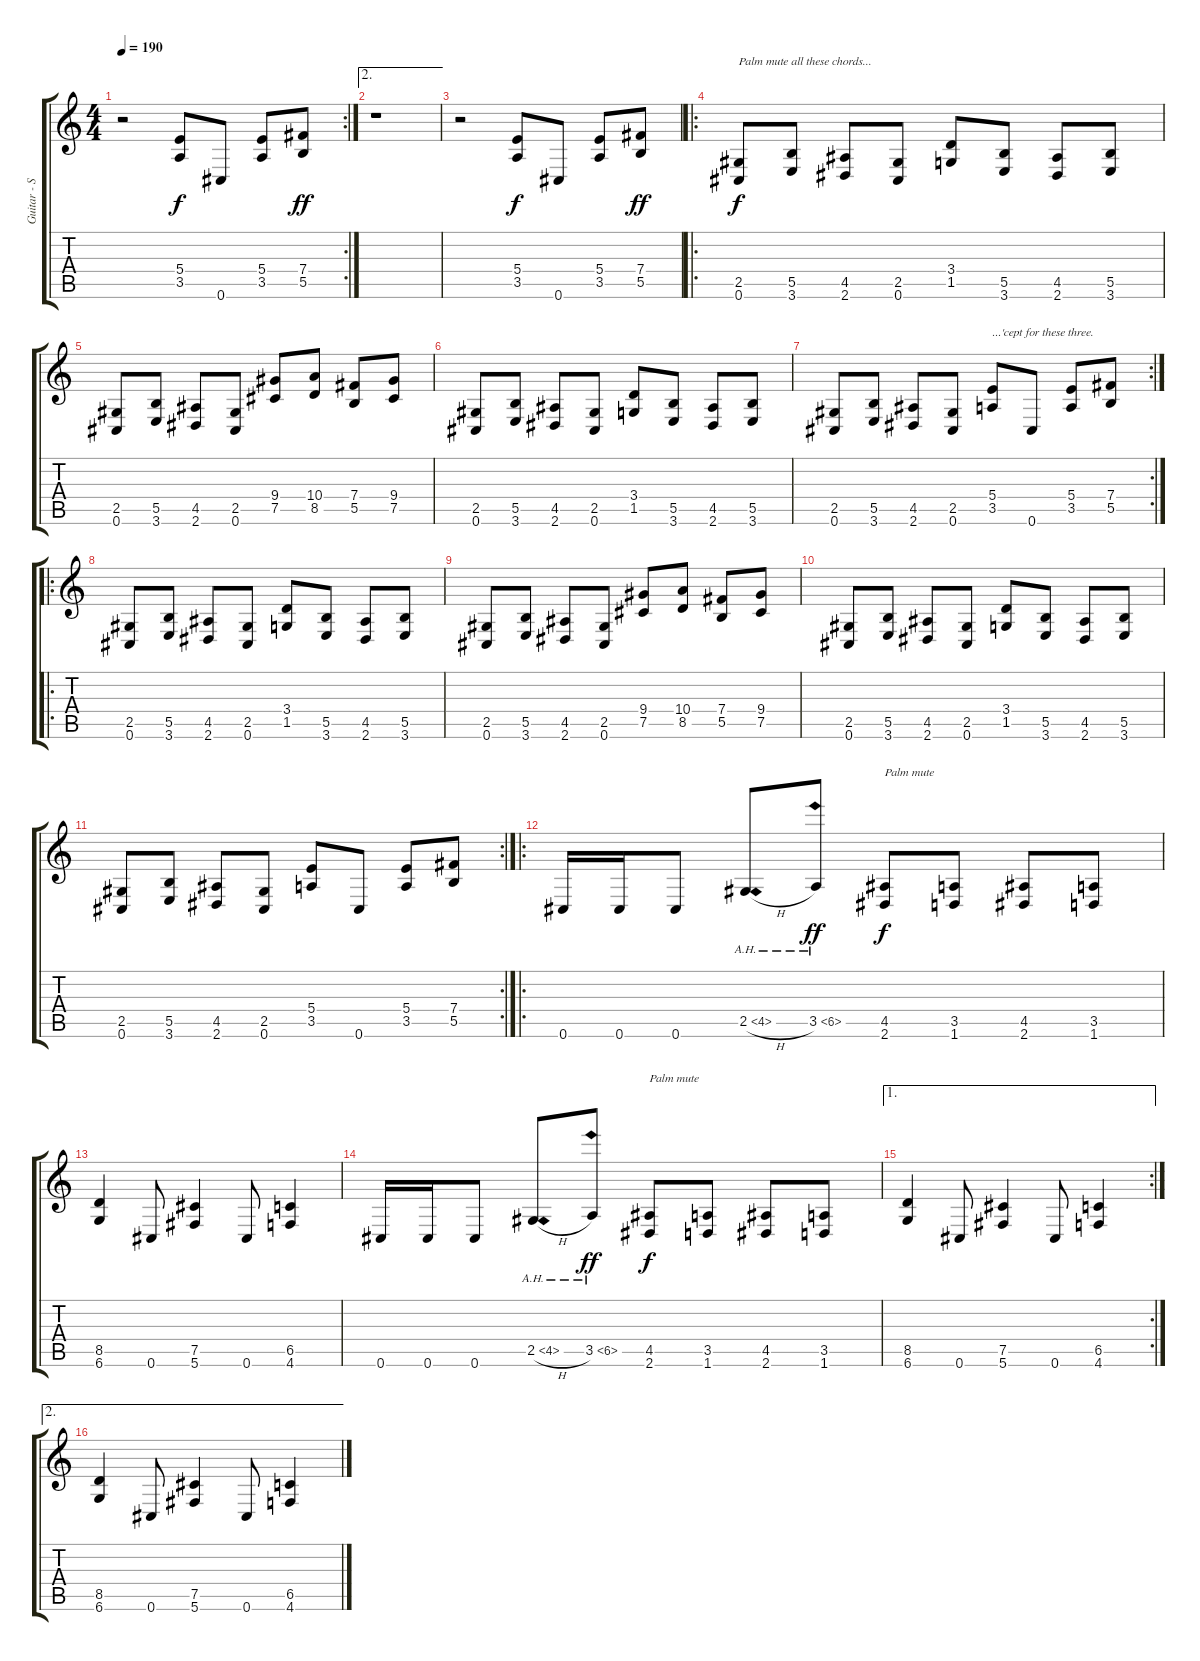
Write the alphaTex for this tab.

\track ("Guitar - Sparky" "Guitar - S") {instrument distortionguitar}
\staff {score tabs}
\tuning (Db4 Ab3 E3 B2 Gb2 Db2) {hide}
\rc 2
\ts (4 4)
\tempo 190
\clef g2
\ks c
r.2{dy f} (5.4 3.5).8 0.6.8 (5.4 3.5).8 (7.4 5.5).8{dy ff} |
\ae 2
r.1 |
r.2 (5.4 3.5).8{dy f} 0.6.8 (5.4 3.5).8 (7.4 5.5).8{dy ff} |
\ro
(2.5 0.6).8{txt "Palm mute all these chords..." dy f} (5.5 3.6).8 (4.5 2.6).8 (2.5 0.6).8 (3.4 1.5).8 (5.5 3.6).8 (4.5 2.6).8 (5.5 3.6).8 |
(2.5 0.6).8 (5.5 3.6).8 (4.5 2.6).8 (2.5 0.6).8 (9.4 7.5).8 (10.4 8.5).8 (7.4 5.5).8 (9.4 7.5).8 |
(2.5 0.6).8 (5.5 3.6).8 (4.5 2.6).8 (2.5 0.6).8 (3.4 1.5).8 (5.5 3.6).8 (4.5 2.6).8 (5.5 3.6).8 |
\rc 2
(2.5 0.6).8 (5.5 3.6).8 (4.5 2.6).8 (2.5 0.6).8 (5.4 3.5).8{txt "...'cept for these three."} 0.6.8 (5.4 3.5).8 (7.4 5.5).8 |
\ro
(2.5 0.6).8 (5.5 3.6).8 (4.5 2.6).8 (2.5 0.6).8 (3.4 1.5).8 (5.5 3.6).8 (4.5 2.6).8 (5.5 3.6).8 |
(2.5 0.6).8 (5.5 3.6).8 (4.5 2.6).8 (2.5 0.6).8 (9.4 7.5).8 (10.4 8.5).8 (7.4 5.5).8 (9.4 7.5).8 |
(2.5 0.6).8 (5.5 3.6).8 (4.5 2.6).8 (2.5 0.6).8 (3.4 1.5).8 (5.5 3.6).8 (4.5 2.6).8 (5.5 3.6).8 |
\rc 2
(2.5 0.6).8 (5.5 3.6).8 (4.5 2.6).8 (2.5 0.6).8 (5.4 3.5).8 0.6.8 (5.4 3.5).8 (7.4 5.5).8 |
\ro
0.6.16 0.6.16 0.6.8 2.5{ah 2 h}.8 3.5{ah 3}.8{dy ff} (4.5 2.6).8{txt "Palm mute" dy f} (3.5 1.6).8 (4.5 2.6).8 (3.5 1.6).8 |
(8.5 6.6).4 0.6.8 (7.5 5.6).4 0.6.8 (6.5 4.6).4 |
0.6.16 0.6.16 0.6.8 2.5{ah 2 h}.8 3.5{ah 3}.8{dy ff} (4.5 2.6).8{txt "Palm mute" dy f} (3.5 1.6).8 (4.5 2.6).8 (3.5 1.6).8 |
\ae 1
\rc 2
(8.5 6.6).4 0.6.8 (7.5 5.6).4 0.6.8 (6.5 4.6).4 |
\ae 2
(8.5 6.6).4 0.6.8 (7.5 5.6).4 0.6.8 (6.5 4.6).4
